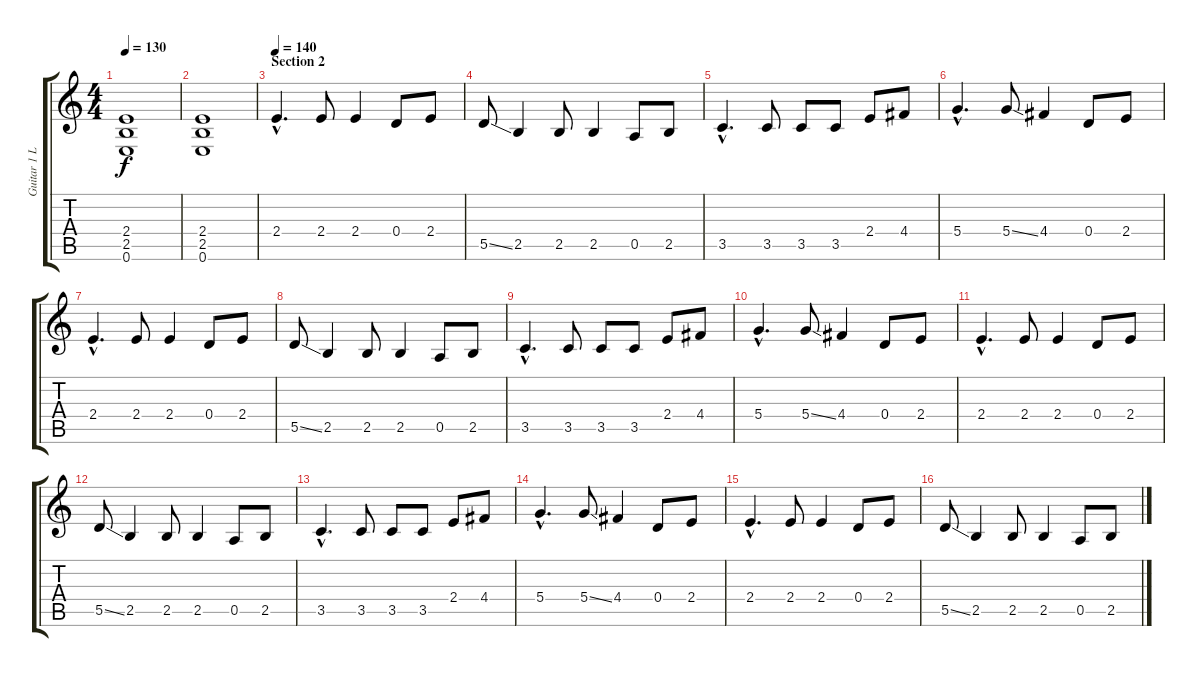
\track ("Guitar 1 LEFT" "Guitar 1 L") {instrument distortionguitar}
\staff {score tabs}
\tuning (E4 B3 G3 D3 A2 E2) {hide}
\ts (4 4)
\tempo 130
\clef g2
\ks c
(2.4 2.5 0.6).1{dy f} |
(2.4 2.5 0.6).1 |
\section ("" "Section 2")
\tempo 140
2.4{hac}.4{d} 2.4.8 2.4.4 0.4.8 2.4.8 |
5.5{ss}.8 2.5.4 2.5.8 2.5.4 0.5.8 2.5.8 |
3.5{hac}.4{d} 3.5.8 3.5.8 3.5.8 2.4.8 4.4.8 |
5.4{hac}.4{d} 5.4{ss}.8 4.4.4 0.4.8 2.4.8 |
2.4{hac}.4{d} 2.4.8 2.4.4 0.4.8 2.4.8 |
5.5{ss}.8 2.5.4 2.5.8 2.5.4 0.5.8 2.5.8 |
3.5{hac}.4{d} 3.5.8 3.5.8 3.5.8 2.4.8 4.4.8 |
5.4{hac}.4{d} 5.4{ss}.8 4.4.4 0.4.8 2.4.8 |
2.4{hac}.4{d} 2.4.8 2.4.4 0.4.8 2.4.8 |
5.5{ss}.8 2.5.4 2.5.8 2.5.4 0.5.8 2.5.8 |
3.5{hac}.4{d} 3.5.8 3.5.8 3.5.8 2.4.8 4.4.8 |
5.4{hac}.4{d} 5.4{ss}.8 4.4.4 0.4.8 2.4.8 |
2.4{hac}.4{d} 2.4.8 2.4.4 0.4.8 2.4.8 |
5.5{ss}.8 2.5.4 2.5.8 2.5.4 0.5.8 2.5.8
